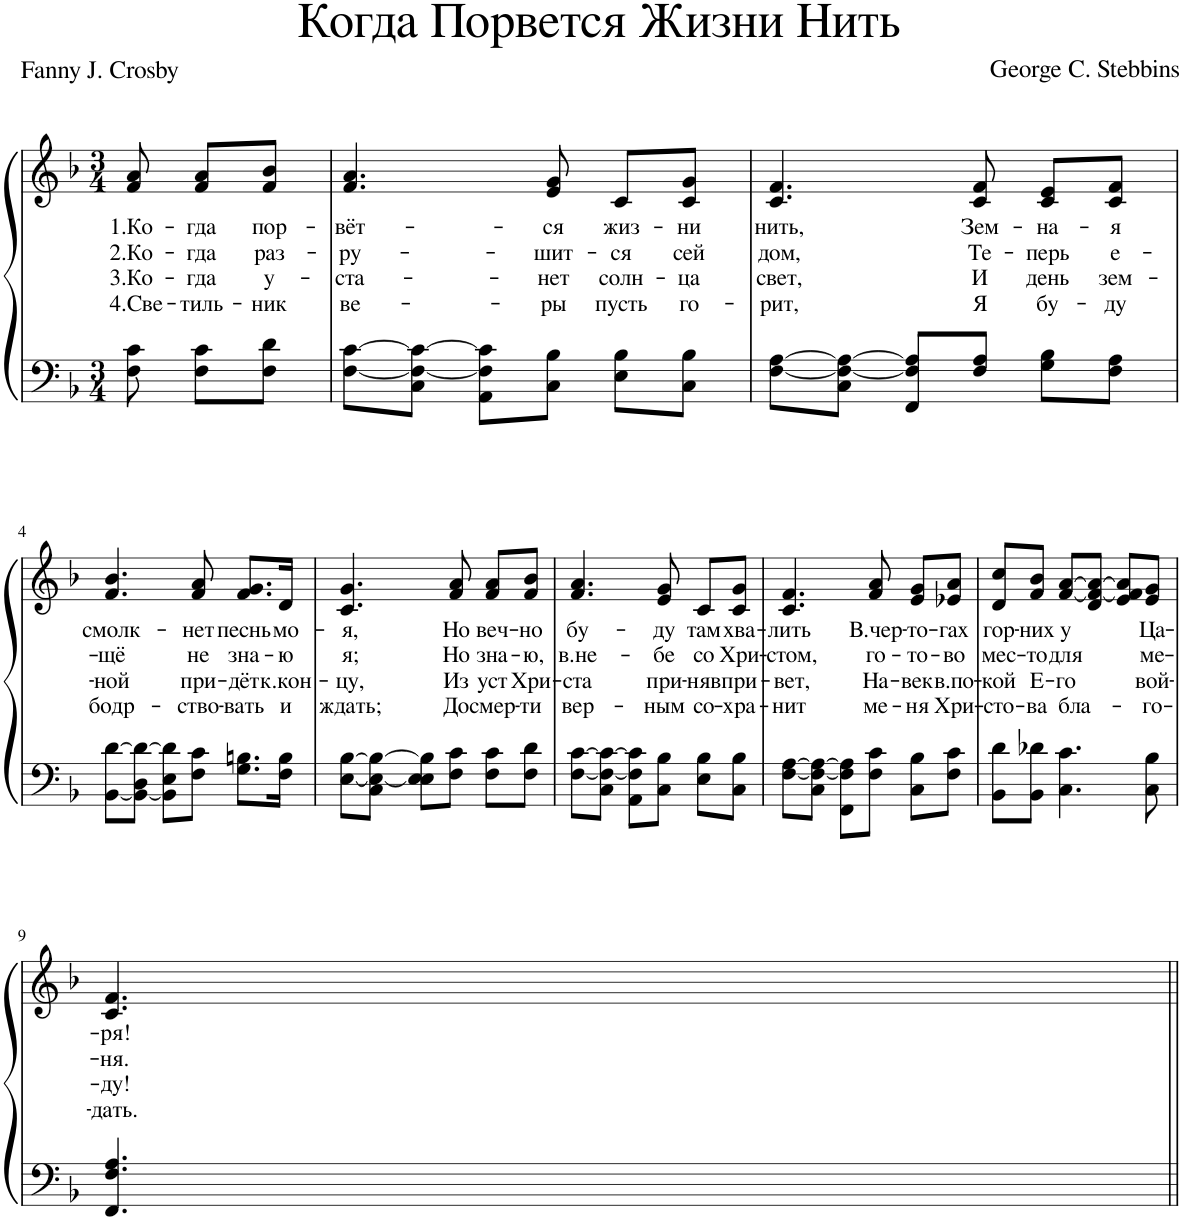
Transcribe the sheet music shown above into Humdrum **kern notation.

**kern	**kern	**text	**text	**text	**text
*part1	*part1	*part1	*part1	*part1	*part1
*staff2	*staff1	*staff1	*staff1	*staff1	*staff1
*I"Piano	*	*	*	*	*
*I'Pno.	*	*	*	*	*
*clefF4	*clefG2	*	*	*	*
*k[b-]	*k[b-]	*	*	*	*
*M3/4	*M3/4	*	*	*	*
=1	=1	=1	=1	=1	=1
!	!	!LO:LY:b	!LO:LY:b	!LO:LY:b	!LO:LY:b
8F\ 8c\	8f/ 8a/	1.Ко-	2.Ко-	3.Ко-	4.Све-
!	!	!LO:LY:b	!LO:LY:b	!LO:LY:b	!LO:LY:b
8F\ 8c\L	8f/ 8a/L	-гда	-гда	-гда	-тиль-
!	!	!LO:LY:b	!LO:LY:b	!LO:LY:b	!LO:LY:b
8F\ 8d\J	8f/ 8b-/J	пор-	раз-	у-	-ник
=2	=2	=2	=2	=2	=2
!	!	!LO:LY:b	!LO:LY:b	!LO:LY:b	!LO:LY:b
[8F\ [8c\L	4.f/ 4.a/	-вёт-	-ру-	-ста-	ве-
8C\ 8F\_ 8c\_J	.	.	.	.	.
8AA\ 8F\] 8c\]L	.	.	.	.	.
!	!	!LO:LY:b	!LO:LY:b	!LO:LY:b	!LO:LY:b
8C\ 8B-\J	8e/ 8g/	-ся	-шит-	-нет	-ры
!	!	!LO:LY:b	!LO:LY:b	!LO:LY:b	!LO:LY:b
8E\ 8B-\L	8c/L	жиз-	-ся	солн-	пусть
!	!	!LO:LY:b	!LO:LY:b	!LO:LY:b	!LO:LY:b
8C\ 8B-\J	8c/ 8g/J	-ни	сей	-ца	го-
=3	=3	=3	=3	=3	=3
!	!	!LO:LY:b	!LO:LY:b	!LO:LY:b	!LO:LY:b
[8F\ [8A\L	4.c/ 4.f/	нить,	дом,	свет,	-рит,
8C\ 8F\_ 8A\_J	.	.	.	.	.
8FF/ 8F/] 8A/]L	.	.	.	.	.
!	!	!LO:LY:b	!LO:LY:b	!LO:LY:b	!LO:LY:b
8F/ 8A/J	8c/ 8f/	Зем-	Те-	И	Я
!	!	!LO:LY:b	!LO:LY:b	!LO:LY:b	!LO:LY:b
8G\ 8B-\L	8c/ 8e/L	-на-	-перь	день	бу-
!	!	!LO:LY:b	!LO:LY:b	!LO:LY:b	!LO:LY:b
8F\ 8A\J	8c/ 8f/J	-я	е-	зем-	-ду
!!LO:LB:g=z
=4	=4	=4	=4	=4	=4
!	!	!LO:LY:b	!LO:LY:b	!LO:LY:b	!LO:LY:b
[8BB-\ [8d\L	4.f/ 4.b-/	смолк-	-щё	-ной	бодр-
8BB-\_ 8D\ 8d\_J	.	.	.	.	.
8BB-\] 8E\ 8d\]L	.	.	.	.	.
!	!	!LO:LY:b	!LO:LY:b	!LO:LY:b	!LO:LY:b
8F\ 8c\J	8f/ 8a/	-нет	не	при-	-ство-
!	!	!LO:LY:b	!LO:LY:b	!LO:LY:b	!LO:LY:b
8.G\ 8.Bn\L	8.f/ 8.g/L	песнь	зна-	-дёт	-вать
!	!	!LO:LY:b	!LO:LY:b	!LO:LY:b	!LO:LY:b
16F\ 16B\Jk	16d/Jk	мо-	-ю	к.кон-	и
=5	=5	=5	=5	=5	=5
!	!	!LO:LY:b	!LO:LY:b	!LO:LY:b	!LO:LY:b
[8E\ [8B-\L	4.c/ 4.g/	-я,	я;	-цу,	ждать;
8C\ 8E\_ 8B-\_J	.	.	.	.	.
8E\] 8E\ 8B-\]L	.	.	.	.	.
!	!	!LO:LY:b	!LO:LY:b	!LO:LY:b	!LO:LY:b
8F\ 8c\J	8f/ 8a/	Но	Но	Из	До
!	!	!LO:LY:b	!LO:LY:b	!LO:LY:b	!LO:LY:b
8F\ 8c\L	8f/ 8a/L	веч-	зна-	уст	смер-
!	!	!LO:LY:b	!LO:LY:b	!LO:LY:b	!LO:LY:b
8F\ 8d\J	8f/ 8b-/J	-но	-ю,	Хри-	-ти
=6	=6	=6	=6	=6	=6
!	!	!LO:LY:b	!LO:LY:b	!LO:LY:b	!LO:LY:b
[8F\ [8c\L	4.f/ 4.a/	бу-	в.не-	-ста	вер-
8C\ 8F\_ 8c\_J	.	.	.	.	.
8AA\ 8F\] 8c\]L	.	.	.	.	.
!	!	!LO:LY:b	!LO:LY:b	!LO:LY:b	!LO:LY:b
8C\ 8B-\J	8e/ 8g/	-ду	-бе	при-	-ным
!	!	!LO:LY:b	!LO:LY:b	!LO:LY:b	!LO:LY:b
8E\ 8B-\L	8c/L	там	со	-няв	со-
!	!	!LO:LY:b	!LO:LY:b	!LO:LY:b	!LO:LY:b
8C\ 8B-\J	8c/ 8g/J	хва-	Хри-	при-	-хра-
=7	=7	=7	=7	=7	=7
!	!	!LO:LY:b	!LO:LY:b	!LO:LY:b	!LO:LY:b
[8F\ [8A\L	4.c/ 4.f/	-лить	-стом,	-вет,	-нит
8C\ 8F\_ 8A\_J	.	.	.	.	.
8FF\ 8F\] 8A\]L	.	.	.	.	.
!	!	!LO:LY:b	!LO:LY:b	!LO:LY:b	!LO:LY:b
8F\ 8c\J	8f/ 8a/	В.чер-	го-	На-	ме-
!	!	!LO:LY:b	!LO:LY:b	!LO:LY:b	!LO:LY:b
8C\ 8B-\L	8e/ 8g/L	-то-	-то-	-век	-ня
!	!	!LO:LY:b	!LO:LY:b	!LO:LY:b	!LO:LY:b
8F\ 8c\J	8e-X/ 8a/J	-гах	-во	в.по-	Хри-
=8	=8	=8	=8	=8	=8
!	!	!LO:LY:b	!LO:LY:b	!LO:LY:b	!LO:LY:b
8BB-\ 8d\L	8d/ 8cc/L	гор-	мес-	-кой	-сто-
!	!	!LO:LY:b	!LO:LY:b	!LO:LY:b	!LO:LY:b
8BB-\ 8d-X\J	8f/ 8b-/J	-них	-то	E-	-ва
!	!	!LO:LY:b	!LO:LY:b	!LO:LY:b	!LO:LY:b
4.C\ 4.c\	[8f/ [8a/L	у	для	-го	бла-
.	8d/ 8f/_ 8a/_J	.	.	.	.
.	8e/ 8f/] 8a/]L	.	.	.	.
!	!	!LO:LY:b	!LO:LY:b	!LO:LY:b	!LO:LY:b
8C\ 8B-\	8e/ 8g/J	Ца-	ме-	вой-	-го-
!!LO:LB:g=z
=9	=9	=9	=9	=9	=9
!	!	!LO:LY:b	!LO:LY:b	!LO:LY:b	!LO:LY:b
4.FF/ 4.F/ 4.A/	4.c/ 4.f/	-ря!	-ня.	-ду!	-дать.
=||	=||	=||	=||	=||	=||
*-	*-	*-	*-	*-	*-
